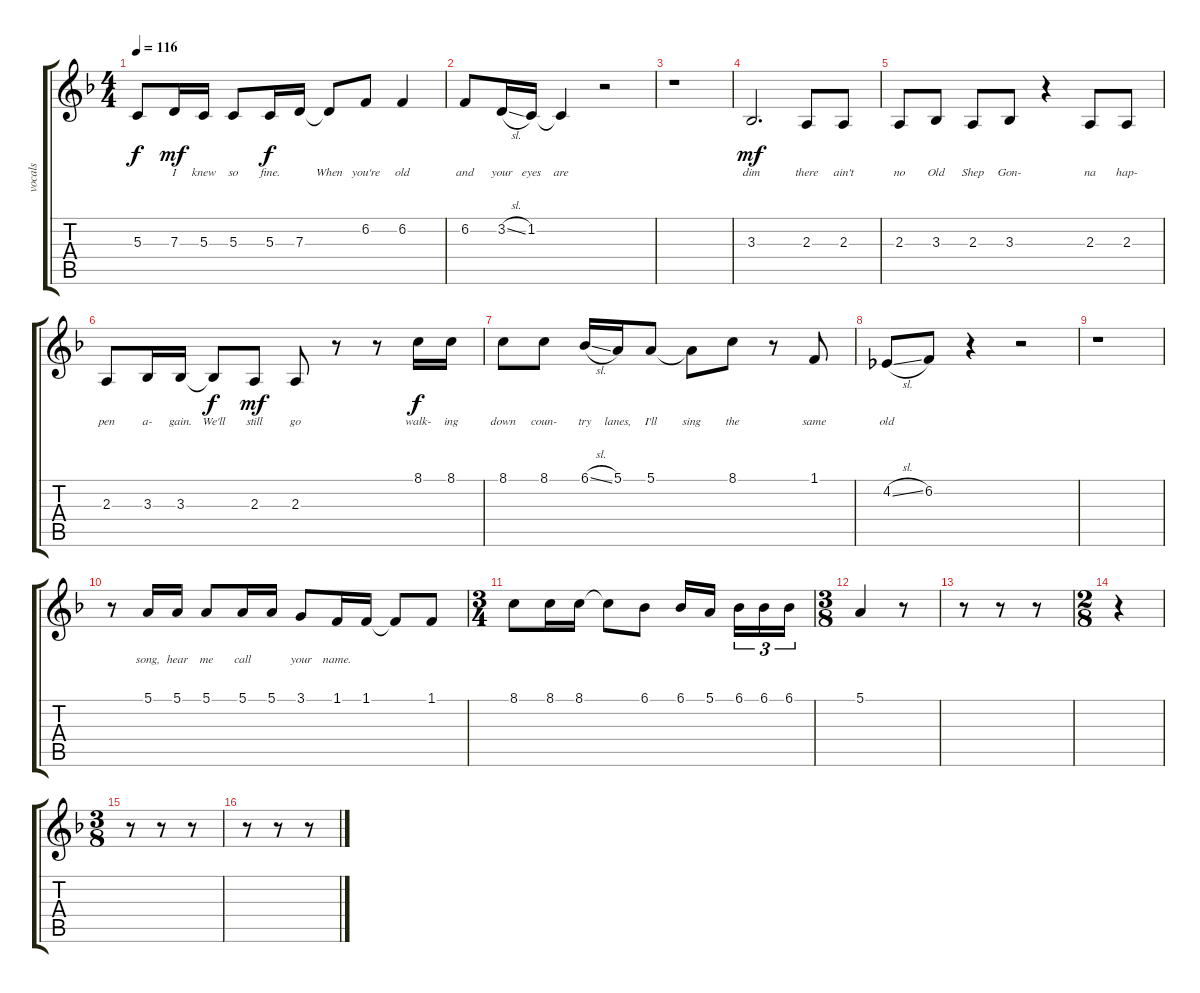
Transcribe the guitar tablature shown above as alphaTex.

\track ("vocals" "vocals") {instrument stringensemble1}
\staff {score tabs}
\tuning (E4 B3 G3 D3 A2 E2) {hide}
\ts (4 4)
\tempo 116
\clef g2
\ks f
5.3{t}.8{lyrics (0 "") lyrics (1 "") lyrics (2 "") lyrics (3 "") lyrics (4 "") dy f} 7.3.16{lyrics (0 "I") lyrics (1 "") lyrics (2 "") lyrics (3 "") lyrics (4 "") dy mf} 5.3.16{lyrics (0 "knew") lyrics (1 "") lyrics (2 "") lyrics (3 "") lyrics (4 "")} 5.3.8{lyrics (0 "so") lyrics (1 "") lyrics (2 "") lyrics (3 "") lyrics (4 "")} 5.3.16{lyrics (0 "fine.") lyrics (1 "") lyrics (2 "") lyrics (3 "") lyrics (4 "") dy f} 7.3.16{lyrics (0 "") lyrics (1 "") lyrics (2 "") lyrics (3 "") lyrics (4 "")} 7.3{t}.8{lyrics (0 "When") lyrics (1 "") lyrics (2 "") lyrics (3 "") lyrics (4 "")} 6.2.8{lyrics (0 "you're") lyrics (1 "") lyrics (2 "") lyrics (3 "") lyrics (4 "")} 6.2.4{lyrics (0 "old") lyrics (1 "") lyrics (2 "") lyrics (3 "") lyrics (4 "")} |
6.2.8{lyrics (0 "and") lyrics (1 "") lyrics (2 "") lyrics (3 "") lyrics (4 "")} 3.2{sl}.16{lyrics (0 "your") lyrics (1 "") lyrics (2 "") lyrics (3 "") lyrics (4 "")} 1.2.16{lyrics (0 "eyes") lyrics (1 "") lyrics (2 "") lyrics (3 "") lyrics (4 "")} 1.2{t}.4{lyrics (0 "are") lyrics (1 "") lyrics (2 "") lyrics (3 "") lyrics (4 "")} r.2 |
r.1 |
3.3.2{d lyrics (0 "dim") lyrics (1 "") lyrics (2 "") lyrics (3 "") lyrics (4 "") dy mf} 2.3.8{lyrics (0 "there") lyrics (1 "") lyrics (2 "") lyrics (3 "") lyrics (4 "")} 2.3.8{lyrics (0 "ain't") lyrics (1 "") lyrics (2 "") lyrics (3 "") lyrics (4 "")} |
2.3.8{lyrics (0 "no") lyrics (1 "") lyrics (2 "") lyrics (3 "") lyrics (4 "")} 3.3.8{lyrics (0 "Old") lyrics (1 "") lyrics (2 "") lyrics (3 "") lyrics (4 "")} 2.3.8{lyrics (0 "Shep") lyrics (1 "") lyrics (2 "") lyrics (3 "") lyrics (4 "")} 3.3.8{lyrics (0 "Gon-") lyrics (1 "") lyrics (2 "") lyrics (3 "") lyrics (4 "")} r.4 2.3.8{lyrics (0 "na") lyrics (1 "") lyrics (2 "") lyrics (3 "") lyrics (4 "")} 2.3.8{lyrics (0 "hap-") lyrics (1 "") lyrics (2 "") lyrics (3 "") lyrics (4 "")} |
2.3.8{lyrics (0 "pen") lyrics (1 "") lyrics (2 "") lyrics (3 "") lyrics (4 "")} 3.3.16{lyrics (0 "a-") lyrics (1 "") lyrics (2 "") lyrics (3 "") lyrics (4 "")} 3.3.16{lyrics (0 "gain.") lyrics (1 "") lyrics (2 "") lyrics (3 "") lyrics (4 "")} 3.3{t}.8{lyrics (0 "We'll") lyrics (1 "") lyrics (2 "") lyrics (3 "") lyrics (4 "") dy f} 2.3.8{lyrics (0 "still") lyrics (1 "") lyrics (2 "") lyrics (3 "") lyrics (4 "") dy mf} 2.3.8{lyrics (0 "go") lyrics (1 "") lyrics (2 "") lyrics (3 "") lyrics (4 "")} r.8 r.8 8.1.16{lyrics (0 "walk-") lyrics (1 "") lyrics (2 "") lyrics (3 "") lyrics (4 "") dy f} 8.1.16{lyrics (0 "ing") lyrics (1 "") lyrics (2 "") lyrics (3 "") lyrics (4 "")} |
8.1.8{lyrics (0 "down") lyrics (1 "") lyrics (2 "") lyrics (3 "") lyrics (4 "")} 8.1.8{lyrics (0 "coun-") lyrics (1 "") lyrics (2 "") lyrics (3 "") lyrics (4 "")} 6.1{sl}.16{lyrics (0 "try") lyrics (1 "") lyrics (2 "") lyrics (3 "") lyrics (4 "")} 5.1.16{lyrics (0 "lanes,") lyrics (1 "") lyrics (2 "") lyrics (3 "") lyrics (4 "")} 5.1.8{lyrics (0 "I'll") lyrics (1 "") lyrics (2 "") lyrics (3 "") lyrics (4 "")} 5.1{t}.8{lyrics (0 "sing") lyrics (1 "") lyrics (2 "") lyrics (3 "") lyrics (4 "")} 8.1.8{lyrics (0 "the") lyrics (1 "") lyrics (2 "") lyrics (3 "") lyrics (4 "")} r.8 1.1.8{lyrics (0 "same") lyrics (1 "") lyrics (2 "") lyrics (3 "") lyrics (4 "")} |
4.2{sl}.8{lyrics (0 "old") lyrics (1 "") lyrics (2 "") lyrics (3 "") lyrics (4 "")} 6.2.8{lyrics (0 "") lyrics (1 "") lyrics (2 "") lyrics (3 "") lyrics (4 "")} r.4 r.2 |
r.1 |
r.8 5.1.16{lyrics (0 "song,") lyrics (1 "") lyrics (2 "") lyrics (3 "") lyrics (4 "")} 5.1.16{lyrics (0 "hear") lyrics (1 "") lyrics (2 "") lyrics (3 "") lyrics (4 "")} 5.1.8{lyrics (0 "me") lyrics (1 "") lyrics (2 "") lyrics (3 "") lyrics (4 "")} 5.1.16{lyrics (0 "call") lyrics (1 "") lyrics (2 "") lyrics (3 "") lyrics (4 "")} 5.1.16{lyrics (0 "") lyrics (1 "") lyrics (2 "") lyrics (3 "") lyrics (4 "")} 3.1.8{lyrics (0 "your") lyrics (1 "") lyrics (2 "") lyrics (3 "") lyrics (4 "")} 1.1.16{lyrics (0 "name.") lyrics (1 "") lyrics (2 "") lyrics (3 "") lyrics (4 "")} 1.1.16 1.1{t}.8 1.1.8 |
\ts (3 4)
8.1.8 8.1.16 8.1.16 8.1{t}.8 6.1.8 6.1.16 5.1.16{beam splitsecondary} 6.1.16{tu (3 2)} 6.1.16{tu (3 2)} 6.1.16{tu (3 2)} |
\ts (3 8)
5.1.4 r.8 |
r.8 r.8 r.8 |
\ts (2 8)
r.4 |
\ts (3 8)
r.8 r.8 r.8 |
r.8 r.8 r.8
